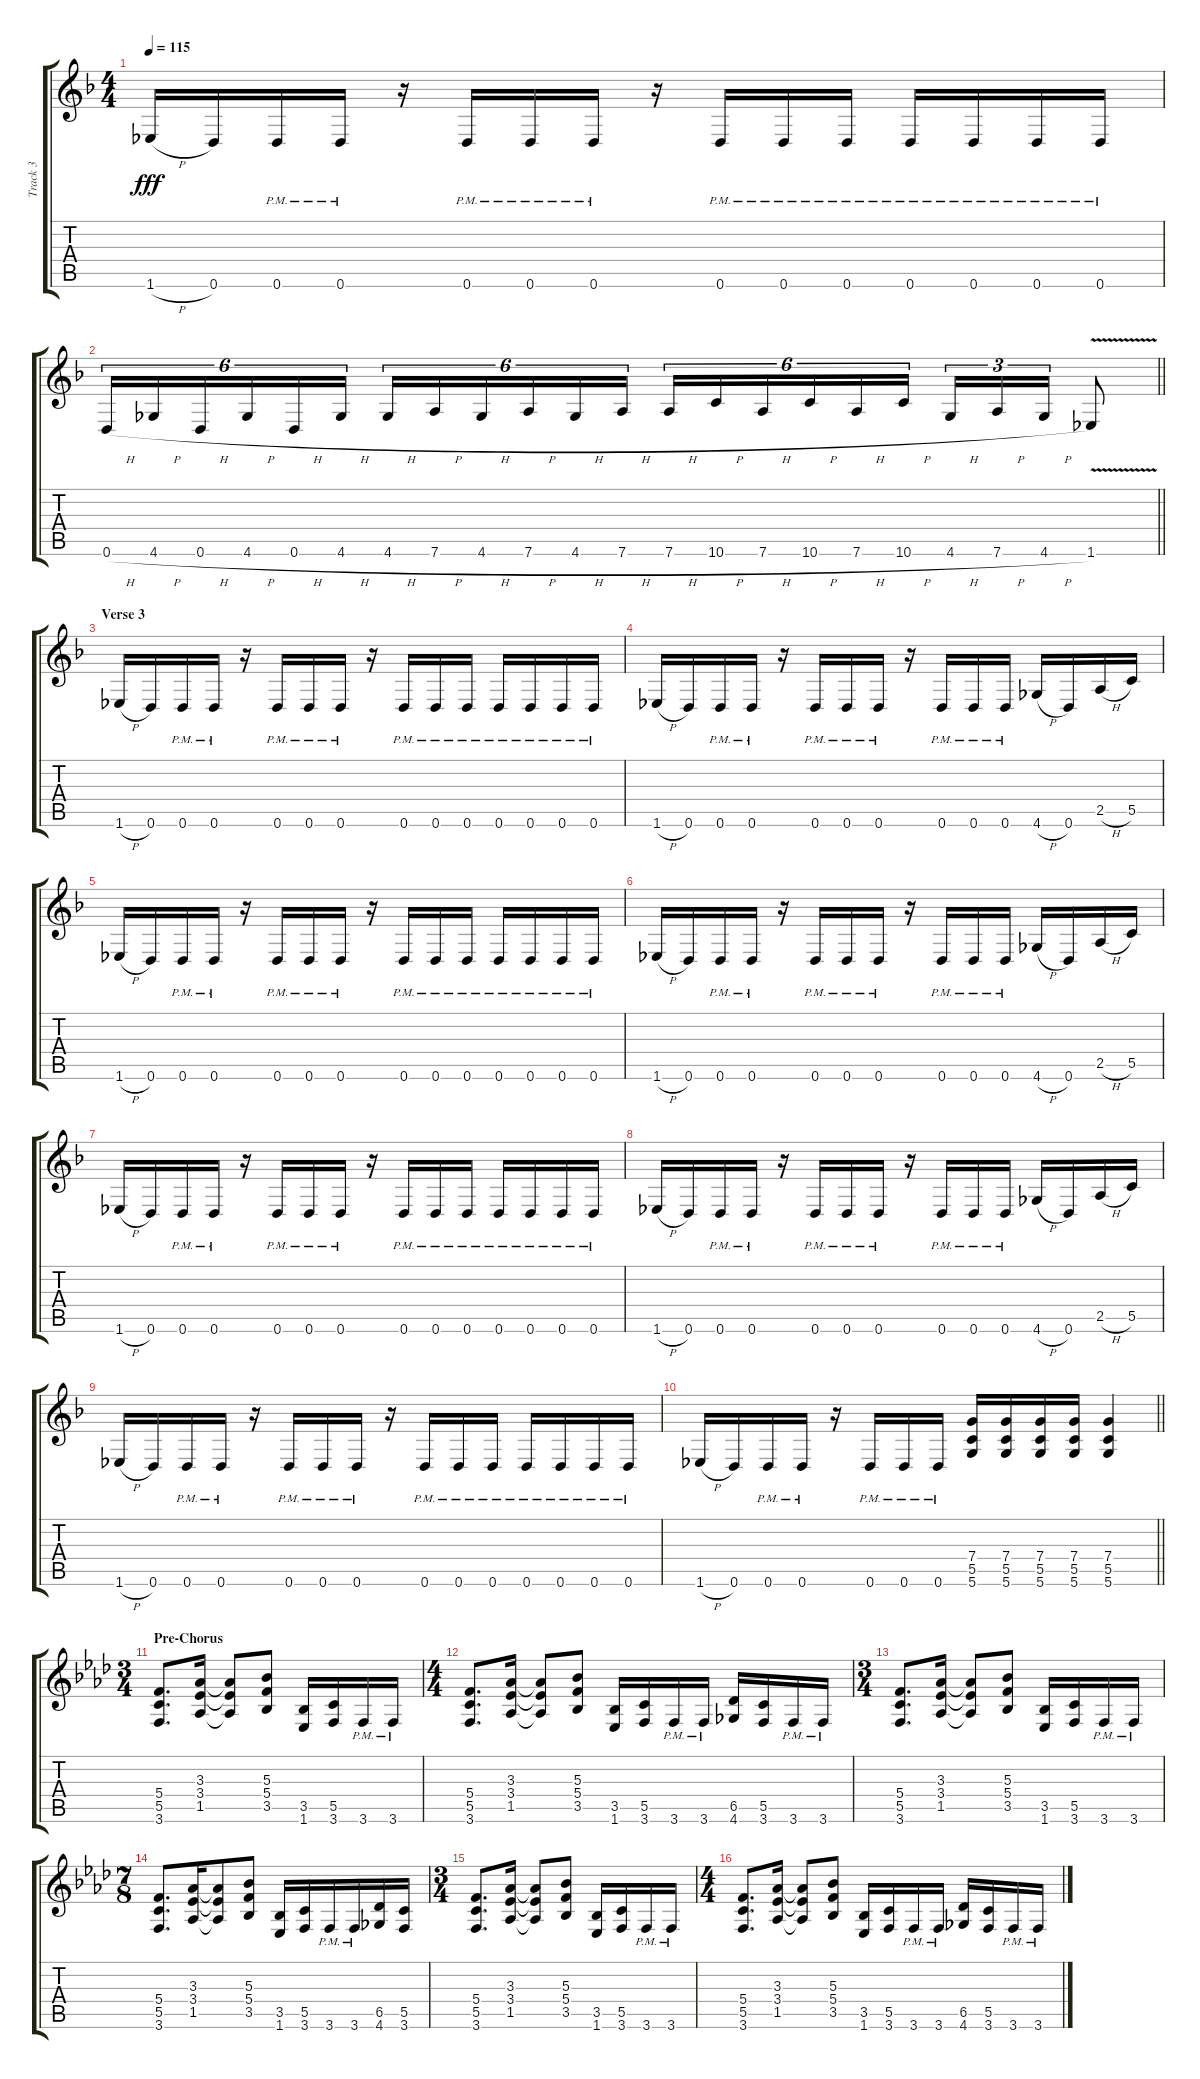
\track ("Track 3" "Track 3") {instrument distortionguitar}
\staff {score tabs}
\tuning (D4 A3 F3 C3 G2 D2) {hide}
\ts (4 4)
\tempo 115
\clef g2
\ks dminor
1.6{h}.16{dy fff} 0.6.16 0.6{pm}.16 0.6{pm}.16 r.16 0.6{pm}.16 0.6{pm}.16 0.6{pm}.16 r.16 0.6{pm}.16 0.6{pm}.16 0.6{pm}.16 0.6{pm}.16 0.6{pm}.16 0.6{pm}.16 0.6{pm}.16 |
\barLineRight lightlight
0.6{h}.16{tu (6 4)} 4.6{h}.16{tu (6 4)} 0.6{h}.16{tu (6 4)} 4.6{h}.16{tu (6 4)} 0.6{h}.16{tu (6 4)} 4.6{h}.16{tu (6 4)} 4.6{h}.16{tu (6 4)} 7.6{h}.16{tu (6 4)} 4.6{h}.16{tu (6 4)} 7.6{h}.16{tu (6 4)} 4.6{h}.16{tu (6 4)} 7.6{h}.16{tu (6 4)} 7.6{h}.16{tu (6 4)} 10.6{h}.16{tu (6 4)} 7.6{h}.16{tu (6 4)} 10.6{h}.16{tu (6 4)} 7.6{h}.16{tu (6 4)} 10.6{h}.16{tu (6 4)} 4.6{h}.16{tu (3 2)} 7.6{h}.16{tu (3 2)} 4.6{h}.16{tu (3 2)} 1.6{v}.8 |
\section ("" "Verse 3")
1.6{h}.16 0.6.16 0.6{pm}.16 0.6{pm}.16 r.16 0.6{pm}.16 0.6{pm}.16 0.6{pm}.16 r.16 0.6{pm}.16 0.6{pm}.16 0.6{pm}.16 0.6{pm}.16 0.6{pm}.16 0.6{pm}.16 0.6{pm}.16 |
1.6{h}.16 0.6.16 0.6{pm}.16 0.6{pm}.16 r.16 0.6{pm}.16 0.6{pm}.16 0.6{pm}.16 r.16 0.6{pm}.16 0.6{pm}.16 0.6{pm}.16 4.6{h}.16 0.6.16 2.5{h}.16 5.5.16 |
1.6{h}.16 0.6.16 0.6{pm}.16 0.6{pm}.16 r.16 0.6{pm}.16 0.6{pm}.16 0.6{pm}.16 r.16 0.6{pm}.16 0.6{pm}.16 0.6{pm}.16 0.6{pm}.16 0.6{pm}.16 0.6{pm}.16 0.6{pm}.16 |
1.6{h}.16 0.6.16 0.6{pm}.16 0.6{pm}.16 r.16 0.6{pm}.16 0.6{pm}.16 0.6{pm}.16 r.16 0.6{pm}.16 0.6{pm}.16 0.6{pm}.16 4.6{h}.16 0.6.16 2.5{h}.16 5.5.16 |
1.6{h}.16 0.6.16 0.6{pm}.16 0.6{pm}.16 r.16 0.6{pm}.16 0.6{pm}.16 0.6{pm}.16 r.16 0.6{pm}.16 0.6{pm}.16 0.6{pm}.16 0.6{pm}.16 0.6{pm}.16 0.6{pm}.16 0.6{pm}.16 |
1.6{h}.16 0.6.16 0.6{pm}.16 0.6{pm}.16 r.16 0.6{pm}.16 0.6{pm}.16 0.6{pm}.16 r.16 0.6{pm}.16 0.6{pm}.16 0.6{pm}.16 4.6{h}.16 0.6.16 2.5{h}.16 5.5.16 |
1.6{h}.16 0.6.16 0.6{pm}.16 0.6{pm}.16 r.16 0.6{pm}.16 0.6{pm}.16 0.6{pm}.16 r.16 0.6{pm}.16 0.6{pm}.16 0.6{pm}.16 0.6{pm}.16 0.6{pm}.16 0.6{pm}.16 0.6{pm}.16 |
\barLineRight lightlight
1.6{h}.16 0.6.16 0.6{pm}.16 0.6{pm}.16 r.16 0.6{pm}.16 0.6{pm}.16 0.6{pm}.16 (7.4 5.5 5.6).16 (7.4 5.5 5.6).16 (7.4 5.5 5.6).16 (7.4 5.5 5.6).16 (7.4 5.5 5.6).4 |
\ts (3 4)
\section ("" "Pre-Chorus")
\ks fminor
(5.4 5.5 3.6).8{d} (3.3 3.4 1.5).16 (3.3{t} 3.4{t} 1.5{t}).8 (5.3 5.4 3.5).8 (3.5 1.6).16 (5.5 3.6).16 3.6{pm}.16 3.6{pm}.16 |
\ts (4 4)
(5.4 5.5 3.6).8{d} (3.3 3.4 1.5).16 (3.3{t} 3.4{t} 1.5{t}).8 (5.3 5.4 3.5).8 (3.5 1.6).16 (5.5 3.6).16 3.6{pm}.16 3.6{pm}.16 (6.5 4.6).16 (5.5 3.6).16 3.6{pm}.16 3.6{pm}.16 |
\ts (3 4)
(5.4 5.5 3.6).8{d} (3.3 3.4 1.5).16 (3.3{t} 3.4{t} 1.5{t}).8 (5.3 5.4 3.5).8 (3.5 1.6).16 (5.5 3.6).16 3.6{pm}.16 3.6{pm}.16 |
\ts (7 8)
(5.4 5.5 3.6).8{d} (3.3 3.4 1.5).16 (3.3{t} 3.4{t} 1.5{t}).8 (5.3 5.4 3.5).8 (3.5 1.6).16 (5.5 3.6).16 3.6{pm}.16 3.6{pm}.16 (6.5 4.6).16 (5.5 3.6).16 |
\ts (3 4)
(5.4 5.5 3.6).8{d} (3.3 3.4 1.5).16 (3.3{t} 3.4{t} 1.5{t}).8 (5.3 5.4 3.5).8 (3.5 1.6).16 (5.5 3.6).16 3.6{pm}.16 3.6{pm}.16 |
\ts (4 4)
(5.4 5.5 3.6).8{d} (3.3 3.4 1.5).16 (3.3{t} 3.4{t} 1.5{t}).8 (5.3 5.4 3.5).8 (3.5 1.6).16 (5.5 3.6).16 3.6{pm}.16 3.6{pm}.16 (6.5 4.6).16 (5.5 3.6).16 3.6{pm}.16 3.6{pm}.16
